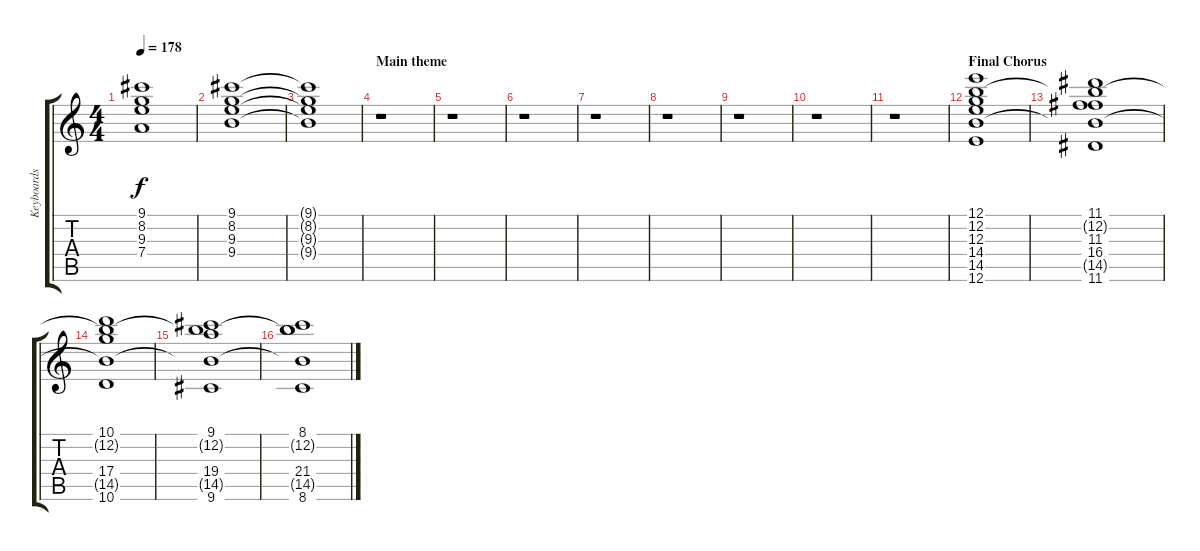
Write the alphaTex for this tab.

\track ("Keyboards 1" "Keyboards ") {instrument tremolostrings}
\staff {score tabs}
\tuning (E5 B4 G4 D4 A3 E3) {hide}
\ts (4 4)
\tempo 178
\clef g2
\ks c
(9.1 8.2 9.3 7.4).1{dy f} |
(9.1 8.2 9.3 9.4).1 |
(9.1{t} 8.2{t} 9.3{t} 9.4{t}).1 |
\section ("" "Main theme")
r.1 |
r.1 |
r.1 |
r.1 |
r.1 |
r.1 |
r.1 |
r.1 |
\section ("" "Final Chorus")
(12.1 12.2 12.3 14.4 14.5 12.6).1{volume 14 instrument tremolostrings} |
(11.1 12.2{t} 11.3 16.4 14.5{t} 11.6).1 |
(10.1 12.2{t} 17.4 14.5{t} 10.6).1 |
(9.1 12.2{t} 19.4 14.5{t} 9.6).1 |
(8.1 12.2{t} 21.4 14.5{t} 8.6).1
